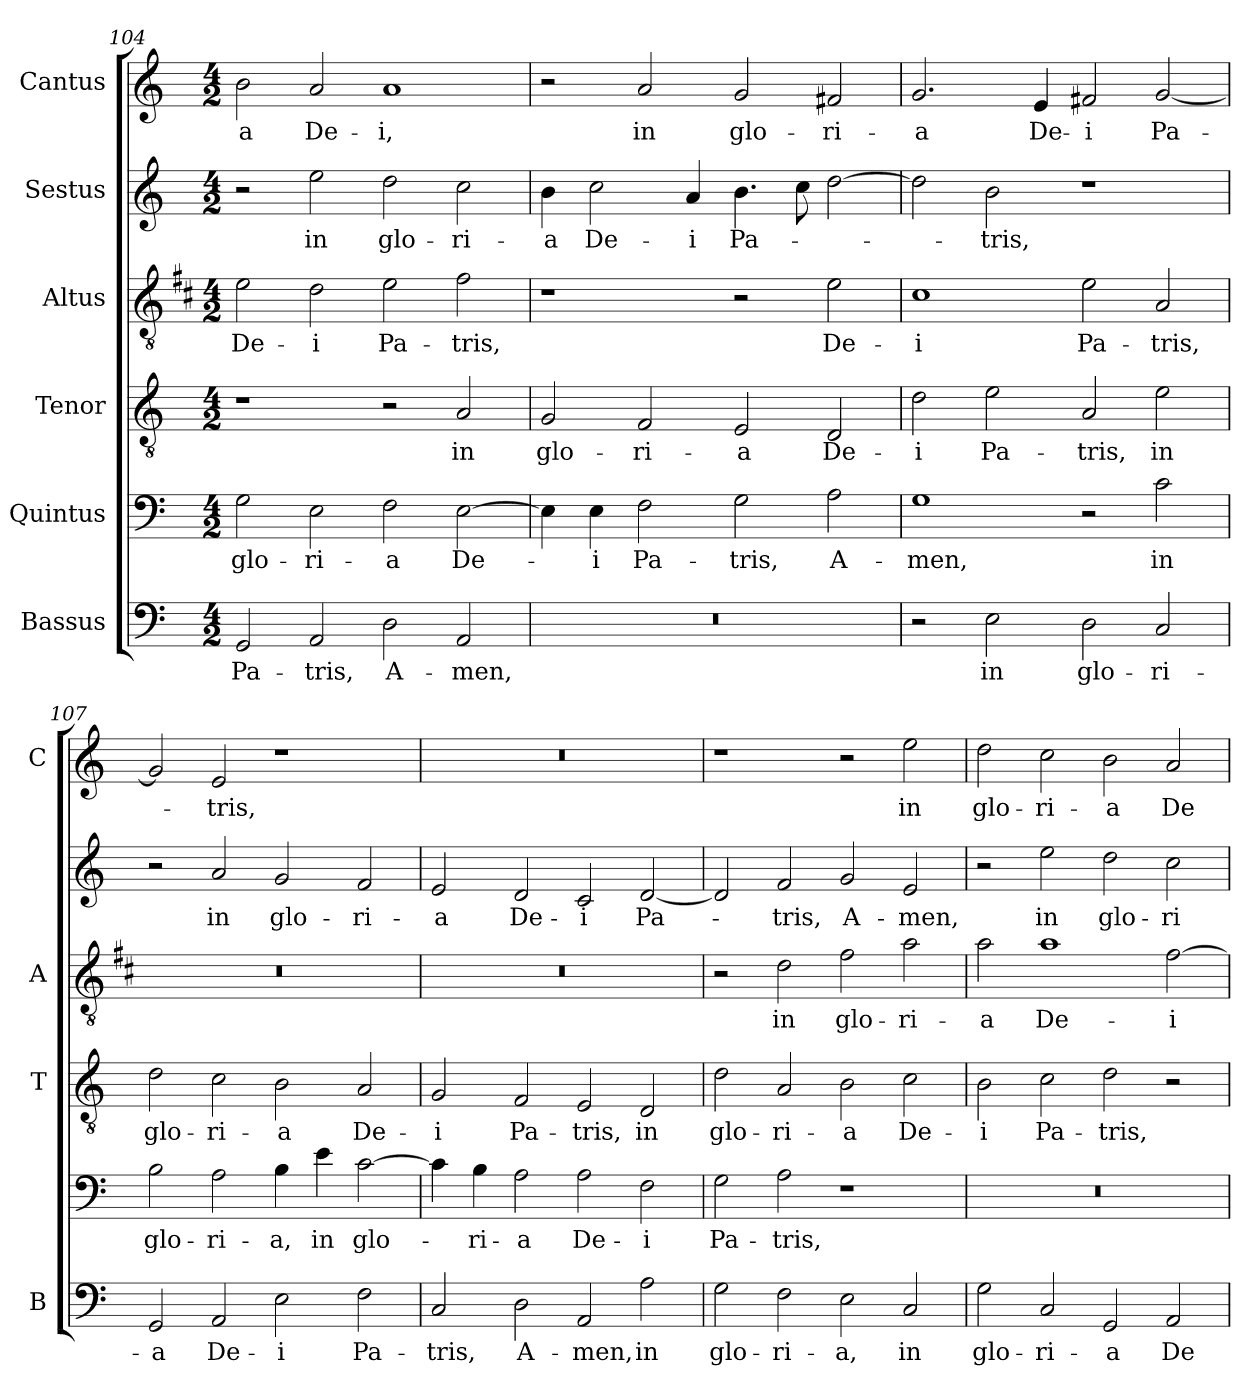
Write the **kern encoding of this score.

**kern	**text	**kern	**text	**kern	**text	**kern	**text	**kern	**text	**kern	**text
*part6	*part6	*part5	*part5	*part4	*part4	*part3	*part3	*part2	*part2	*part1	*part1
*staff6	*staff6	*staff5	*staff5	*staff4	*staff4	*staff3	*staff3	*staff2	*staff2	*staff1	*staff1
*I"Bassus	*	*I"Quintus	*	*I"Tenor	*	*I"Altus	*	*I"Sestus	*	*I"Cantus	*
*I'B	*	*	*	*I'T	*	*I'A	*	*	*	*I'C	*
!!LO:PB:g=z
*clefF4	*	*clefF4	*	*clefGv2	*	*clefGv2	*	*clefG2	*	*clefG2	*
*	*	*	*	*	*	*ITrd1c2	*	*	*	*	*
*k[]	*	*k[]	*	*k[]	*	*k[]	*	*k[]	*	*k[]	*
*C:	*	*C:	*	*C:	*	*C:	*	*C:	*	*C:	*
*M4/2	*	*M4/2	*	*M4/2	*	*M4/2	*	*M4/2	*	*M4/2	*
=104	=104	=104	=104	=104	=104	=104	=104	=104	=104	=104	=104
!	!LO:LY:b	!	!LO:LY:b	!	!	!	!LO:LY:b	!	!	!	!LO:LY:b
2GG/	Pa-	2G\	glo-	1r	.	2d\	De-	2r	.	2b\	-a
!	!LO:LY:b	!	!LO:LY:b	!	!	!	!LO:LY:b	!	!LO:LY:b	!	!LO:LY:b
2AA/	-tris,	2E\	-ri-	.	.	2c\	-i	2ee\	in	2a/	De-
!	!LO:LY:b	!	!LO:LY:b	!	!	!	!LO:LY:b	!	!LO:LY:b	!	!LO:LY:b
2D\	A-	2F\	-a	2r	.	2d\	Pa-	2dd\	glo-	1a	-i,
!	!LO:LY:b	!	!LO:LY:b	!	!LO:LY:b	!	!LO:LY:b	!	!LO:LY:b	!	!
2AA/	-men,	[2E\	De-	2A/	in	2e\	-tris,	2cc\	-ri-	.	.
=105	=105	=105	=105	=105	=105	=105	=105	=105	=105	=105	=105
!	!	!	!	!	!LO:LY:b	!	!	!	!LO:LY:b	!	!
0r	.	4E\]	.	2G/	glo-	1r	.	4b\	-a	2r	.
!	!	!	!LO:LY:b	!	!	!	!	!	!LO:LY:b	!	!
.	.	4E\	-i	.	.	.	.	2cc\	De-	.	.
!	!	!	!LO:LY:b	!	!LO:LY:b	!	!	!	!	!	!LO:LY:b
.	.	2F\	Pa-	2F/	-ri-	.	.	.	.	2a/	in
!	!	!	!	!	!	!	!	!	!LO:LY:b	!	!
.	.	.	.	.	.	.	.	4a/	-i	.	.
!	!	!	!LO:LY:b	!	!LO:LY:b	!	!	!	!LO:LY:b	!	!LO:LY:b
.	.	2G\	-tris,	2E/	-a	2r	.	4.b\	Pa-	2g/	glo-
.	.	.	.	.	.	.	.	8cc\	.	.	.
!	!	!	!LO:LY:b	!	!LO:LY:b	!	!LO:LY:b	!	!	!	!LO:LY:b
.	.	2A\	A-	2D/	De-	2d\	De-	[2dd\	.	2f#X/	-ri-
=106	=106	=106	=106	=106	=106	=106	=106	=106	=106	=106	=106
!	!	!	!LO:LY:b	!	!LO:LY:b	!	!LO:LY:b	!	!	!	!LO:LY:b
2r	.	1G	-men,	2d\	-i	1B	-i	2dd\]	.	2.g/	-a
!	!LO:LY:b	!	!	!	!LO:LY:b	!	!	!	!LO:LY:b	!	!
2E\	in	.	.	2e\	Pa-	.	.	2b\	-tris,	.	.
!	!	!	!	!	!	!	!	!	!	!	!LO:LY:b
.	.	.	.	.	.	.	.	.	.	4e/	De-
!	!LO:LY:b	!	!	!	!LO:LY:b	!	!LO:LY:b	!	!	!	!LO:LY:b
2D\	glo-	2r	.	2A/	-tris,	2d\	Pa-	1r	.	2f#X/	-i
!	!LO:LY:b	!	!LO:LY:b	!	!LO:LY:b	!	!LO:LY:b	!	!	!	!LO:LY:b
2C/	-ri-	2c\	in	2e\	in	2G/	-tris,	.	.	[2g/	Pa-
=107	=107	=107	=107	=107	=107	=107	=107	=107	=107	=107	=107
!	!LO:LY:b	!	!LO:LY:b	!	!LO:LY:b	!	!	!	!	!	!
2GG/	-a	2B\	glo-	2d\	glo-	0r	.	2r	.	2g/]	.
!	!LO:LY:b	!	!LO:LY:b	!	!LO:LY:b	!	!	!	!LO:LY:b	!	!LO:LY:b
2AA/	De-	2A\	-ri-	2c\	-ri-	.	.	2a/	in	2e/	-tris,
!	!LO:LY:b	!	!LO:LY:b	!	!LO:LY:b	!	!	!	!LO:LY:b	!	!
2E\	-i	4B\	-a,	2B\	-a	.	.	2g/	glo-	1r	.
!	!	!	!LO:LY:b	!	!	!	!	!	!	!	!
.	.	4e\	in	.	.	.	.	.	.	.	.
!	!LO:LY:b	!	!LO:LY:b	!	!LO:LY:b	!	!	!	!LO:LY:b	!	!
2F\	Pa-	[2c\	glo-	2A/	De-	.	.	2f/	-ri-	.	.
=108	=108	=108	=108	=108	=108	=108	=108	=108	=108	=108	=108
!	!LO:LY:b	!	!	!	!LO:LY:b	!	!	!	!LO:LY:b	!	!
2C/	-tris,	4c\]	.	2G/	-i	0r	.	2e/	-a	0r	.
!	!	!	!LO:LY:b	!	!	!	!	!	!	!	!
.	.	4B\	-ri-	.	.	.	.	.	.	.	.
!	!LO:LY:b	!	!LO:LY:b	!	!LO:LY:b	!	!	!	!LO:LY:b	!	!
2D\	A-	2A\	-a	2F/	Pa-	.	.	2d/	De-	.	.
!	!LO:LY:b	!	!LO:LY:b	!	!LO:LY:b	!	!	!	!LO:LY:b	!	!
2AA/	-men,	2A\	De-	2E/	-tris,	.	.	2c/	-i	.	.
!	!LO:LY:b	!	!LO:LY:b	!	!LO:LY:b	!	!	!	!LO:LY:b	!	!
2A\	in	2F\	-i	2D/	in	.	.	[2d/	Pa-	.	.
!!LO:LB:g=z
=109	=109	=109	=109	=109	=109	=109	=109	=109	=109	=109	=109
!	!LO:LY:b	!	!LO:LY:b	!	!LO:LY:b	!	!	!	!	!	!
2G\	glo-	2G\	Pa-	2d\	glo-	2r	.	2d/]	.	1r	.
!	!LO:LY:b	!	!LO:LY:b	!	!LO:LY:b	!	!LO:LY:b	!	!LO:LY:b	!	!
2F\	-ri-	2A\	-tris,	2A/	-ri-	2c\	in	2f/	-tris,	.	.
!	!LO:LY:b	!	!	!	!LO:LY:b	!	!LO:LY:b	!	!LO:LY:b	!	!
2E\	-a,	1r	.	2B\	-a	2e\	glo-	2g/	A-	2r	.
!	!LO:LY:b	!	!	!	!LO:LY:b	!	!LO:LY:b	!	!LO:LY:b	!	!LO:LY:b
2C/	in	.	.	2c\	De-	2g\	-ri-	2e/	-men,	2ee\	in
=110	=110	=110	=110	=110	=110	=110	=110	=110	=110	=110	=110
!	!LO:LY:b	!	!	!	!LO:LY:b	!	!LO:LY:b	!	!	!	!LO:LY:b
2G\	glo-	0r	.	2B\	-i	2g\	-a	2r	.	2dd\	glo-
!	!LO:LY:b	!	!	!	!LO:LY:b	!	!LO:LY:b	!	!LO:LY:b	!	!LO:LY:b
2C/	-ri-	.	.	2c\	Pa-	1g	De-	2ee\	in	2cc\	-ri-
!	!LO:LY:b	!	!	!	!LO:LY:b	!	!	!	!LO:LY:b	!	!LO:LY:b
2GG/	-a	.	.	2d\	-tris,	.	.	2dd\	glo-	2b\	-a
!	!LO:LY:b	!	!	!	!	!	!LO:LY:b	!	!LO:LY:b	!	!LO:LY:b
2AA/	De-	.	.	2r	.	[2e\	-i	2cc\	-ri-	2a/	De-
=	=	=	=	=	=	=	=	=	=	=	=
*-	*-	*-	*-	*-	*-	*-	*-	*-	*-	*-	*-
